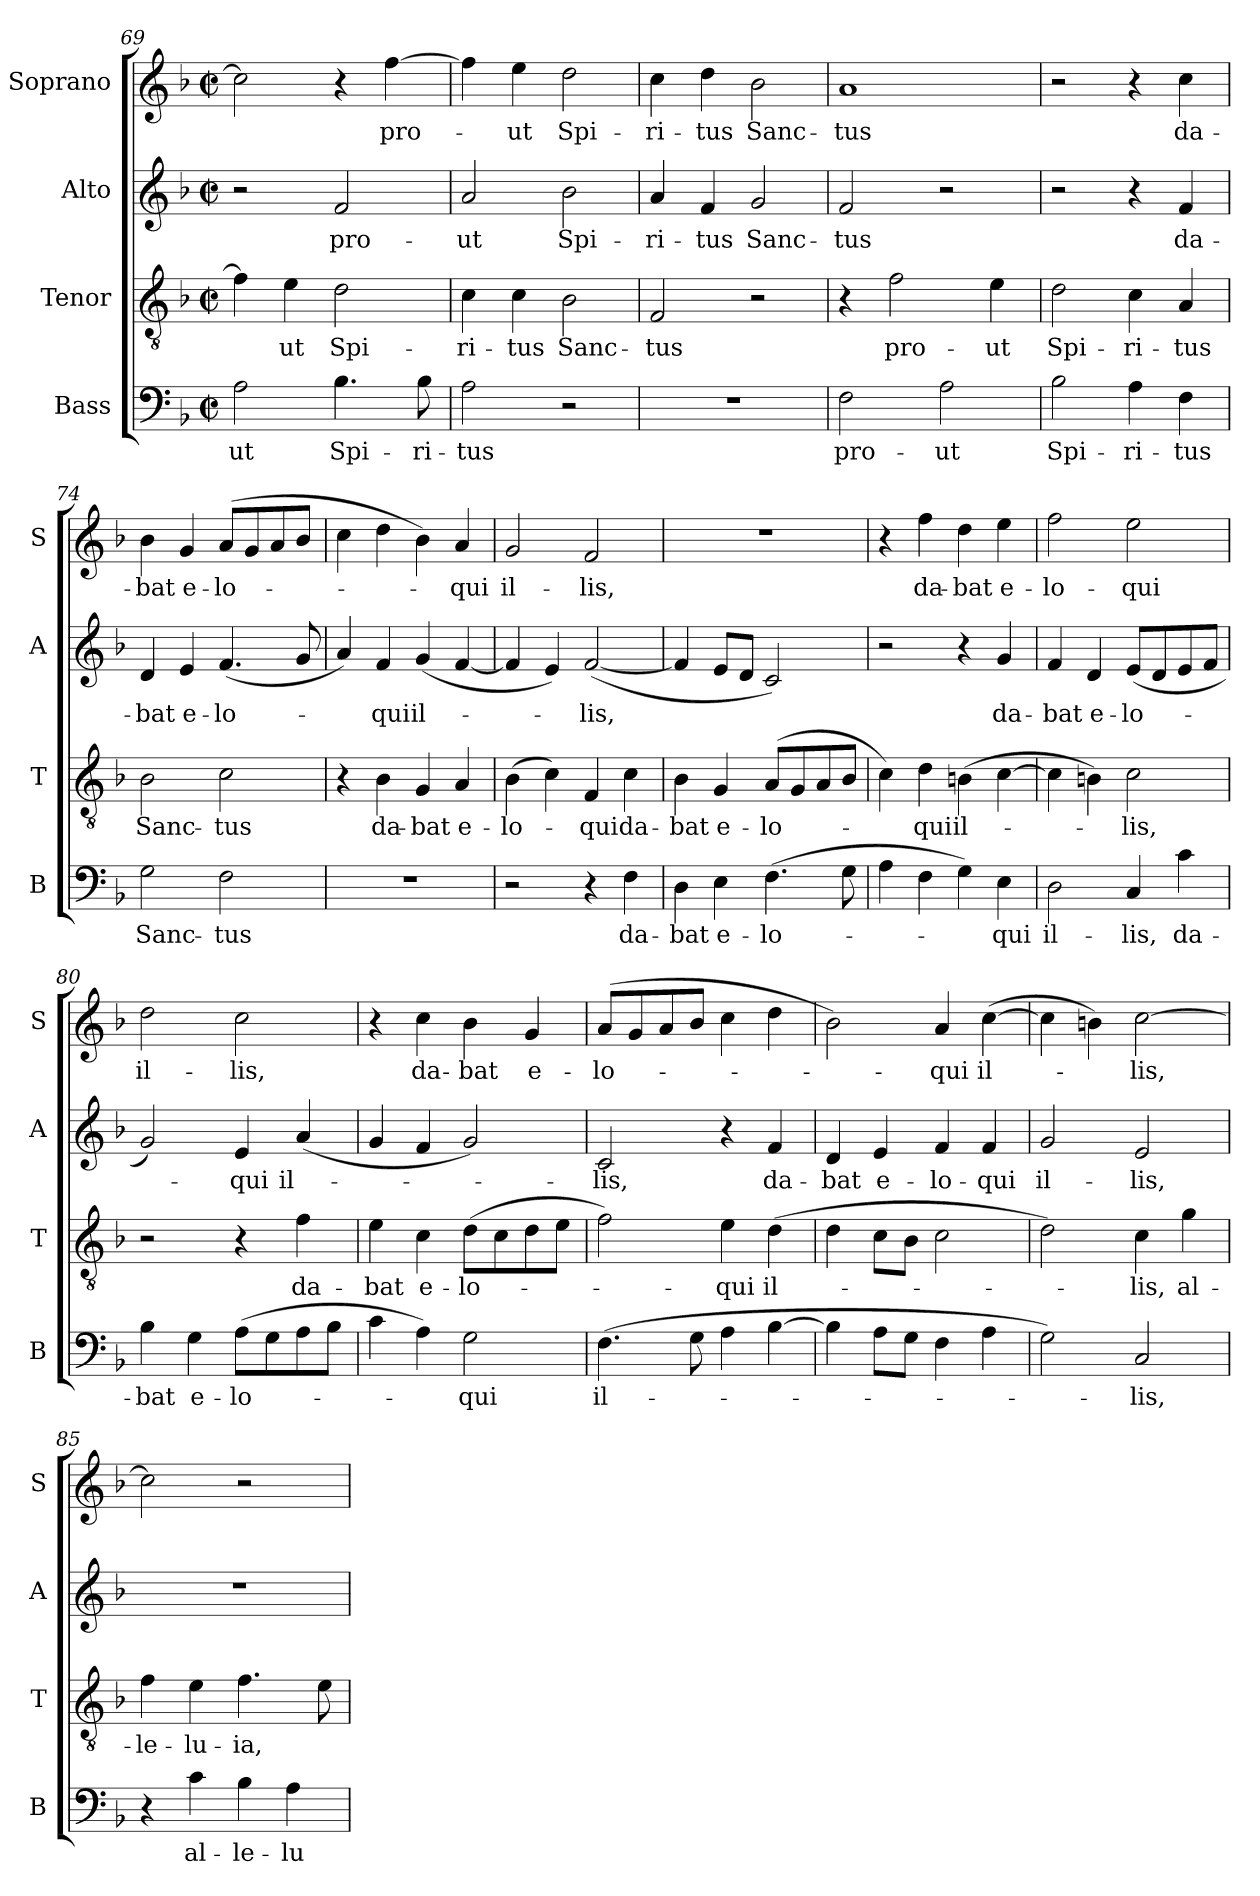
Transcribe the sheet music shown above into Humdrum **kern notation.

**kern	**text	**kern	**text	**kern	**text	**kern	**text
*part4	*part4	*part3	*part3	*part2	*part2	*part1	*part1
*staff4	*staff4	*staff3	*staff3	*staff2	*staff2	*staff1	*staff1
*I"Bass	*	*I"Tenor	*	*I"Alto	*	*I"Soprano	*
*I'B	*	*I'T	*	*I'A	*	*I'S	*
*clefF4	*	*clefGv2	*	*clefG2	*	*clefG2	*
*k[b-]	*	*k[b-]	*	*k[b-]	*	*k[b-]	*
*F:	*	*F:	*	*F:	*	*F:	*
*M2/2	*	*M2/2	*	*M2/2	*	*M2/2	*
*met(c|)	*	*met(c|)	*	*met(c|)	*	*met(c|)	*
=69	=69	=69	=69	=69	=69	=69	=69
2A\	-ut	4f\]	.	2r	.	2cc\]	.
.	.	4e\	-ut	.	.	.	.
4.B-\	Spi-	2d\	Spi-	2f/	pro-	4r	.
.	.	.	.	.	.	[4ff\	pro-
8B-\	-ri-	.	.	.	.	.	.
=70	=70	=70	=70	=70	=70	=70	=70
2A\	-tus	4c\	-ri-	2a/	-ut	4ff\]	.
.	.	4c\	-tus	.	.	4ee\	-ut
2r	.	2B-\	Sanc-	2b-\	Spi-	2dd\	Spi-
=71	=71	=71	=71	=71	=71	=71	=71
1r	.	2F/	-tus	4a/	-ri-	4cc\	-ri-
.	.	.	.	4f/	-tus	4dd\	-tus
.	.	2r	.	2g/	Sanc-	2b-\	Sanc-
=72	=72	=72	=72	=72	=72	=72	=72
2F\	pro-	4r	.	2f/	-tus	1a	-tus
.	.	2f\	pro-	.	.	.	.
2A\	-ut	.	.	2r	.	.	.
.	.	4e\	-ut	.	.	.	.
!!LO:LB:g=z
=73	=73	=73	=73	=73	=73	=73	=73
2B-\	Spi-	2d\	Spi-	2r	.	2r	.
4A\	-ri-	4c\	-ri-	4r	.	4r	.
4F\	-tus	4A/	-tus	4f/	da-	4cc\	da-
=74	=74	=74	=74	=74	=74	=74	=74
2G\	Sanc-	2B-\	Sanc-	4d/	-bat	4b-\	-bat
.	.	.	.	4e/	e-	4g/	e-
2F\	-tus	2c\	-tus	(4.f/	-lo-	(8a/L	-lo-
.	.	.	.	.	.	8g/	.
.	.	.	.	.	.	8a/	.
.	.	.	.	8g/	.	8b-/J	.
=75	=75	=75	=75	=75	=75	=75	=75
1r	.	4r	.	4a/)	.	4cc\	.
.	.	4B-\	da-	4f/	-qui	4dd\	.
.	.	4G/	-bat	(4g/	il-	4b-\)	.
.	.	4A/	e-	[4f/	.	4a/	-qui
=76	=76	=76	=76	=76	=76	=76	=76
2r	.	(4B-\	-lo-	4f/]	.	2g/	il-
.	.	4c\)	.	4e/)	.	.	.
4r	.	4F/	-qui	([2f/	-lis,	2f/	-lis,
4F\	da-	4c\	da-	.	.	.	.
=77	=77	=77	=77	=77	=77	=77	=77
4D\	-bat	4B-\	-bat	4f/]	.	1r	.
4E\	e-	4G/	e-	8e/L	.	.	.
.	.	.	.	8d/J	.	.	.
(4.F\	-lo-	(8A/L	-lo-	2c/)	.	.	.
.	.	8G/	.	.	.	.	.
.	.	8A/	.	.	.	.	.
8G\	.	8B-/J	.	.	.	.	.
=78	=78	=78	=78	=78	=78	=78	=78
4A\	.	4c\)	.	2r	.	4r	.
4F\	.	4d\	-qui	.	.	4ff\	da-
4G\)	.	(4Bn\	il-	4r	.	4dd\	-bat
4E\	-qui	[4c\	.	4g/	da-	4ee\	e-
!!LO:LB:g=z
=79	=79	=79	=79	=79	=79	=79	=79
2D\	il-	4c\]	.	4f/	-bat	2ff\	-lo-
.	.	4Bn\)	.	4d/	e-	.	.
4C/	-lis,	2c\	-lis,	(8e/L	-lo-	2ee\	-qui
.	.	.	.	8d/	.	.	.
4c\	da-	.	.	8e/	.	.	.
.	.	.	.	8f/J	.	.	.
=80	=80	=80	=80	=80	=80	=80	=80
4B-\	-bat	2r	.	2g/)	.	2dd\	il-
4G\	e-	.	.	.	.	.	.
(8A\L	-lo-	4r	.	4e/	-qui	2cc\	-lis,
8G\	.	.	.	.	.	.	.
8A\	.	4f\	da-	(4a/	il-	.	.
8B-\J	.	.	.	.	.	.	.
=81	=81	=81	=81	=81	=81	=81	=81
4c\	.	4e\	-bat	4g/	.	4r	.
4A\)	.	4c\	e-	4f/	.	4cc\	da-
2G\	-qui	(8d\L	-lo-	2g/)	.	4b-\	-bat
.	.	8c\	.	.	.	.	.
.	.	8d\	.	.	.	4g/	e-
.	.	8e\J	.	.	.	.	.
=82	=82	=82	=82	=82	=82	=82	=82
(4.F\	il-	2f\)	.	2c/	-lis,	(8a/L	-lo-
.	.	.	.	.	.	8g/	.
.	.	.	.	.	.	8a/	.
8G\	.	.	.	.	.	8b-/J	.
4A\	.	4e\	-qui	4r	.	4cc\	.
[4B-\	.	(4d\	il-	4f/	da-	4dd\	.
=83	=83	=83	=83	=83	=83	=83	=83
4B-\]	.	4d\	.	4d/	-bat	2b-\)	.
8A\L	.	8c\L	.	4e/	e-	.	.
8G\J	.	8B-\J	.	.	.	.	.
4F\	.	2c\	.	4f/	-lo-	4a/	-qui
4A\	.	.	.	4f/	-qui	([4cc\	il-
=84	=84	=84	=84	=84	=84	=84	=84
2G\)	.	2d\)	.	2g/	il-	4cc\]	.
.	.	.	.	.	.	4bn\)	.
2C/	-lis,	4c\	-lis,	2e/	-lis,	[2cc\	-lis,
.	.	4g\	al-	.	.	.	.
!!LO:PB:g=z
=85	=85	=85	=85	=85	=85	=85	=85
4r	.	4f\	-le-	1r	.	2cc\]	.
4c\	al-	4e\	-lu-	.	.	.	.
4B-\	-le-	4.f\	-ia,	.	.	2r	.
4A\	-lu-	.	.	.	.	.	.
.	.	8e\	.	.	.	.	.
=	=	=	=	=	=	=	=
*-	*-	*-	*-	*-	*-	*-	*-
